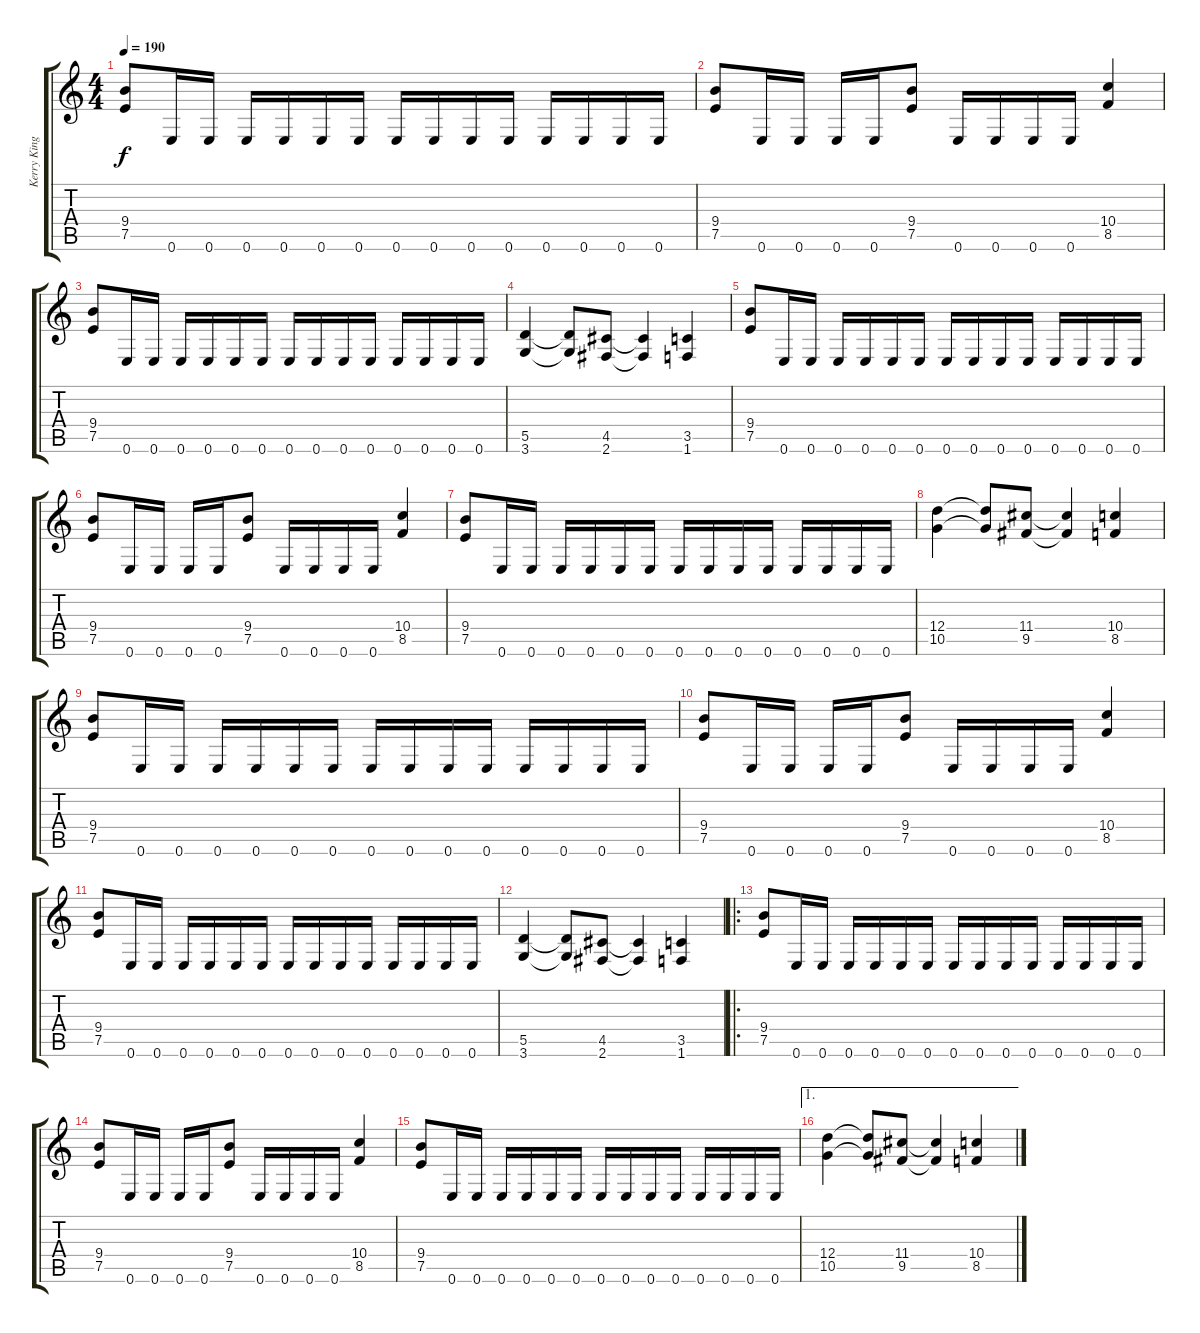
\track ("Kerry King" "Kerry King") {instrument distortionguitar}
\staff {score tabs}
\tuning (E4 B3 G3 D3 A2 E2) {hide}
\ts (4 4)
\tempo 190
\clef g2
\ks c
(9.4 7.5).8{dy f} 0.6.16 0.6.16 0.6.16 0.6.16 0.6.16 0.6.16 0.6.16 0.6.16 0.6.16 0.6.16 0.6.16 0.6.16 0.6.16 0.6.16 |
(9.4 7.5).8 0.6.16 0.6.16 0.6.16 0.6.16 (9.4 7.5).8 0.6.16 0.6.16 0.6.16 0.6.16 (10.4 8.5).4 |
(9.4 7.5).8 0.6.16 0.6.16 0.6.16 0.6.16 0.6.16 0.6.16 0.6.16 0.6.16 0.6.16 0.6.16 0.6.16 0.6.16 0.6.16 0.6.16 |
(5.5 3.6).4 (5.5{t} 3.6{t}).8 (4.5 2.6).8 (4.5{t} 2.6{t}).4 (3.5 1.6).4 |
(9.4 7.5).8 0.6.16 0.6.16 0.6.16 0.6.16 0.6.16 0.6.16 0.6.16 0.6.16 0.6.16 0.6.16 0.6.16 0.6.16 0.6.16 0.6.16 |
(9.4 7.5).8 0.6.16 0.6.16 0.6.16 0.6.16 (9.4 7.5).8 0.6.16 0.6.16 0.6.16 0.6.16 (10.4 8.5).4 |
(9.4 7.5).8 0.6.16 0.6.16 0.6.16 0.6.16 0.6.16 0.6.16 0.6.16 0.6.16 0.6.16 0.6.16 0.6.16 0.6.16 0.6.16 0.6.16 |
(12.4 10.5).4 (12.4{t} 10.5{t}).8 (11.4 9.5).8 (11.4{t} 9.5{t}).4 (10.4 8.5).4 |
(9.4 7.5).8 0.6.16 0.6.16 0.6.16 0.6.16 0.6.16 0.6.16 0.6.16 0.6.16 0.6.16 0.6.16 0.6.16 0.6.16 0.6.16 0.6.16 |
(9.4 7.5).8 0.6.16 0.6.16 0.6.16 0.6.16 (9.4 7.5).8 0.6.16 0.6.16 0.6.16 0.6.16 (10.4 8.5).4 |
(9.4 7.5).8 0.6.16 0.6.16 0.6.16 0.6.16 0.6.16 0.6.16 0.6.16 0.6.16 0.6.16 0.6.16 0.6.16 0.6.16 0.6.16 0.6.16 |
(5.5 3.6).4 (5.5{t} 3.6{t}).8 (4.5 2.6).8 (4.5{t} 2.6{t}).4 (3.5 1.6).4 |
\ro
(9.4 7.5).8 0.6.16 0.6.16 0.6.16 0.6.16 0.6.16 0.6.16 0.6.16 0.6.16 0.6.16 0.6.16 0.6.16 0.6.16 0.6.16 0.6.16 |
(9.4 7.5).8 0.6.16 0.6.16 0.6.16 0.6.16 (9.4 7.5).8 0.6.16 0.6.16 0.6.16 0.6.16 (10.4 8.5).4 |
(9.4 7.5).8 0.6.16 0.6.16 0.6.16 0.6.16 0.6.16 0.6.16 0.6.16 0.6.16 0.6.16 0.6.16 0.6.16 0.6.16 0.6.16 0.6.16 |
\ae 1
(12.4 10.5).4 (12.4{t} 10.5{t}).8 (11.4 9.5).8 (11.4{t} 9.5{t}).4 (10.4 8.5).4
